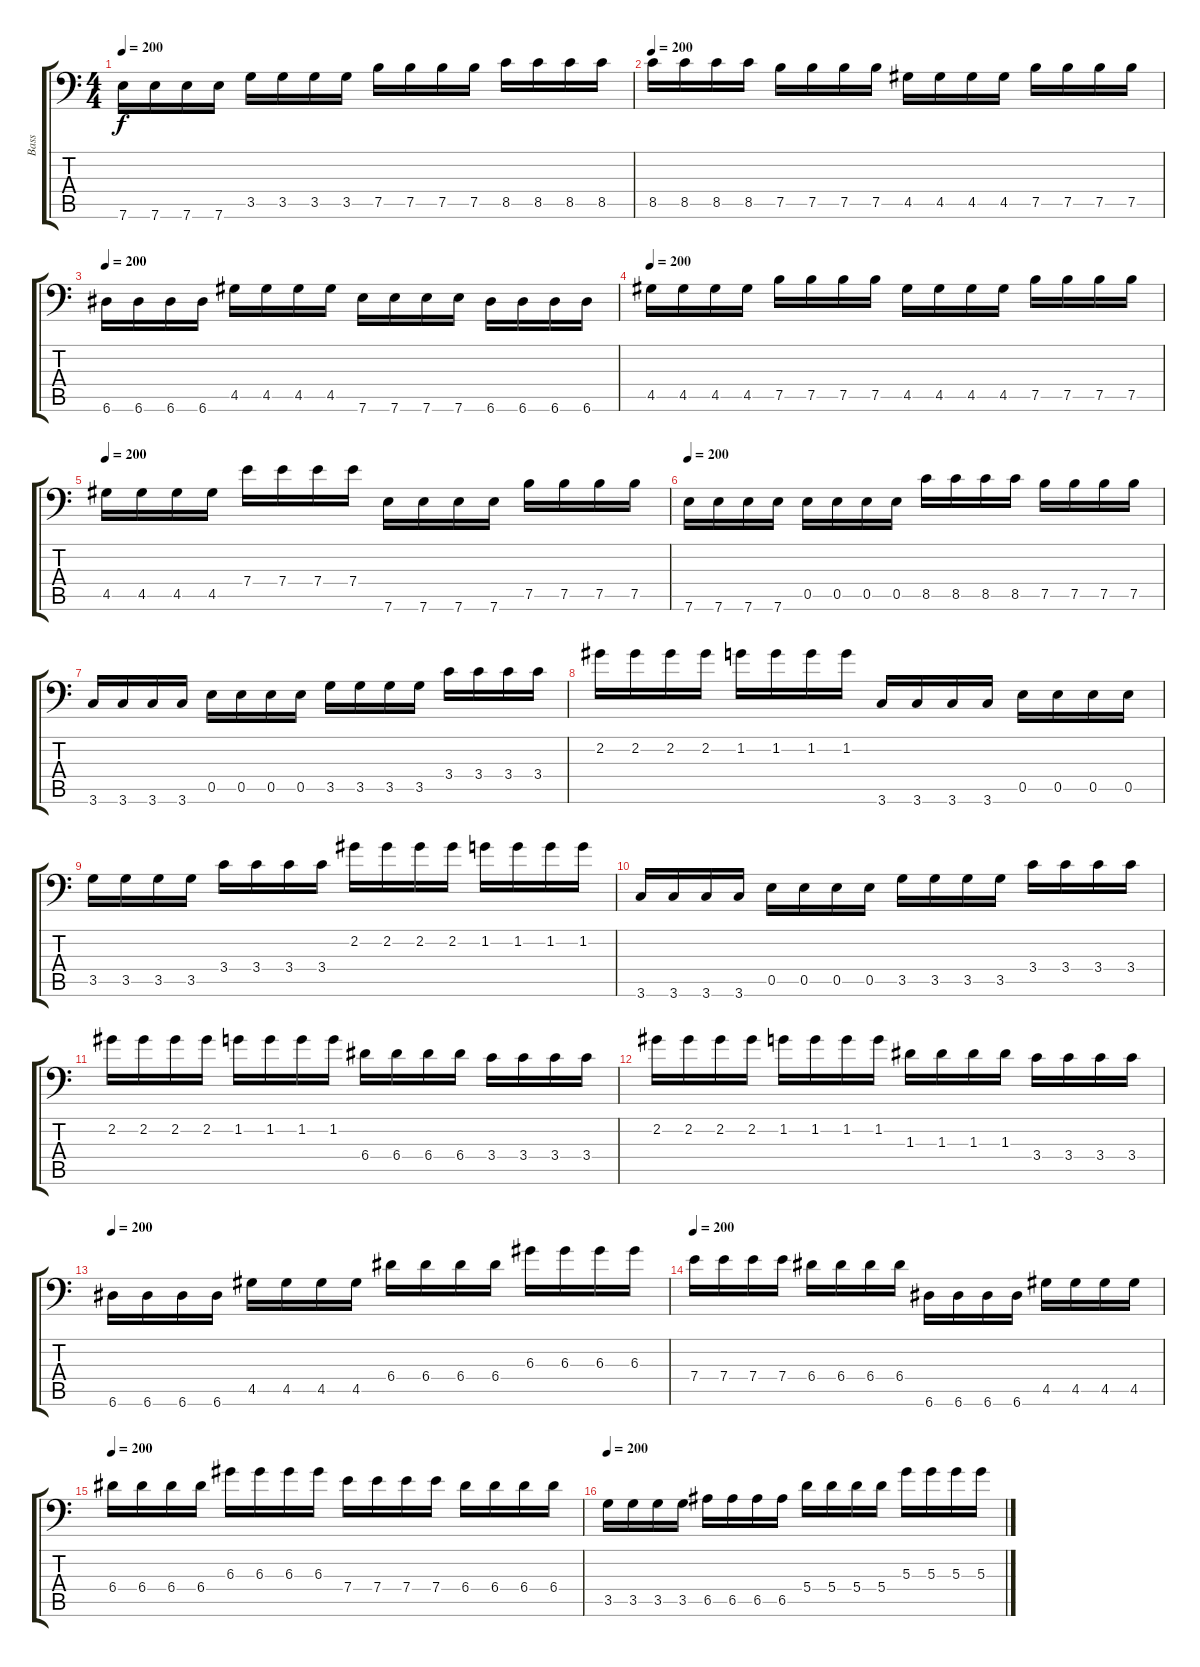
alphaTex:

\track ("Bass" "Bass") {instrument electricbasspick}
\staff {score tabs}
\tuning (B3 Gb3 D3 A2 E2 A1) {hide}
\ts (4 4)
\tempo 200
\clef f4
\ks c
7.6.16{dy f} 7.6.16 7.6.16 7.6.16 3.5.16 3.5.16 3.5.16 3.5.16 7.5.16 7.5.16 7.5.16 7.5.16 8.5.16 8.5.16 8.5.16 8.5.16 |
\tempo 200
8.5.16 8.5.16 8.5.16 8.5.16 7.5.16 7.5.16 7.5.16 7.5.16 4.5.16 4.5.16 4.5.16 4.5.16 7.5.16 7.5.16 7.5.16 7.5.16 |
\tempo 200
6.6.16 6.6.16 6.6.16 6.6.16 4.5.16 4.5.16 4.5.16 4.5.16 7.6.16 7.6.16 7.6.16 7.6.16 6.6.16 6.6.16 6.6.16 6.6.16 |
\tempo 200
4.5.16 4.5.16 4.5.16 4.5.16 7.5.16 7.5.16 7.5.16 7.5.16 4.5.16 4.5.16 4.5.16 4.5.16 7.5.16 7.5.16 7.5.16 7.5.16 |
\tempo 200
4.5.16 4.5.16 4.5.16 4.5.16 7.4.16 7.4.16 7.4.16 7.4.16 7.6.16 7.6.16 7.6.16 7.6.16 7.5.16 7.5.16 7.5.16 7.5.16 |
\tempo 200
7.6.16 7.6.16 7.6.16 7.6.16 0.5.16 0.5.16 0.5.16 0.5.16 8.5.16 8.5.16 8.5.16 8.5.16 7.5.16 7.5.16 7.5.16 7.5.16 |
3.6.16 3.6.16 3.6.16 3.6.16 0.5.16 0.5.16 0.5.16 0.5.16 3.5.16 3.5.16 3.5.16 3.5.16 3.4.16 3.4.16 3.4.16 3.4.16 |
2.2.16 2.2.16 2.2.16 2.2.16 1.2.16 1.2.16 1.2.16 1.2.16 3.6.16 3.6.16 3.6.16 3.6.16 0.5.16 0.5.16 0.5.16 0.5.16 |
3.5.16 3.5.16 3.5.16 3.5.16 3.4.16 3.4.16 3.4.16 3.4.16 2.2.16 2.2.16 2.2.16 2.2.16 1.2.16 1.2.16 1.2.16 1.2.16 |
3.6.16 3.6.16 3.6.16 3.6.16 0.5.16 0.5.16 0.5.16 0.5.16 3.5.16 3.5.16 3.5.16 3.5.16 3.4.16 3.4.16 3.4.16 3.4.16 |
2.2.16 2.2.16 2.2.16 2.2.16 1.2.16 1.2.16 1.2.16 1.2.16 6.4.16 6.4.16 6.4.16 6.4.16 3.4.16 3.4.16 3.4.16 3.4.16 |
2.2.16 2.2.16 2.2.16 2.2.16 1.2.16 1.2.16 1.2.16 1.2.16 1.3.16 1.3.16 1.3.16 1.3.16 3.4.16 3.4.16 3.4.16 3.4.16 |
\tempo 200
6.6.16 6.6.16 6.6.16 6.6.16 4.5.16 4.5.16 4.5.16 4.5.16 6.4.16 6.4.16 6.4.16 6.4.16 6.3.16 6.3.16 6.3.16 6.3.16 |
\tempo 200
7.4.16 7.4.16 7.4.16 7.4.16 6.4.16 6.4.16 6.4.16 6.4.16 6.6.16 6.6.16 6.6.16 6.6.16 4.5.16 4.5.16 4.5.16 4.5.16 |
\tempo 200
6.4.16 6.4.16 6.4.16 6.4.16 6.3.16 6.3.16 6.3.16 6.3.16 7.4.16 7.4.16 7.4.16 7.4.16 6.4.16 6.4.16 6.4.16 6.4.16 |
\tempo 200
3.5.16 3.5.16 3.5.16 3.5.16 6.5.16 6.5.16 6.5.16 6.5.16 5.4.16 5.4.16 5.4.16 5.4.16 5.3.16 5.3.16 5.3.16 5.3.16
